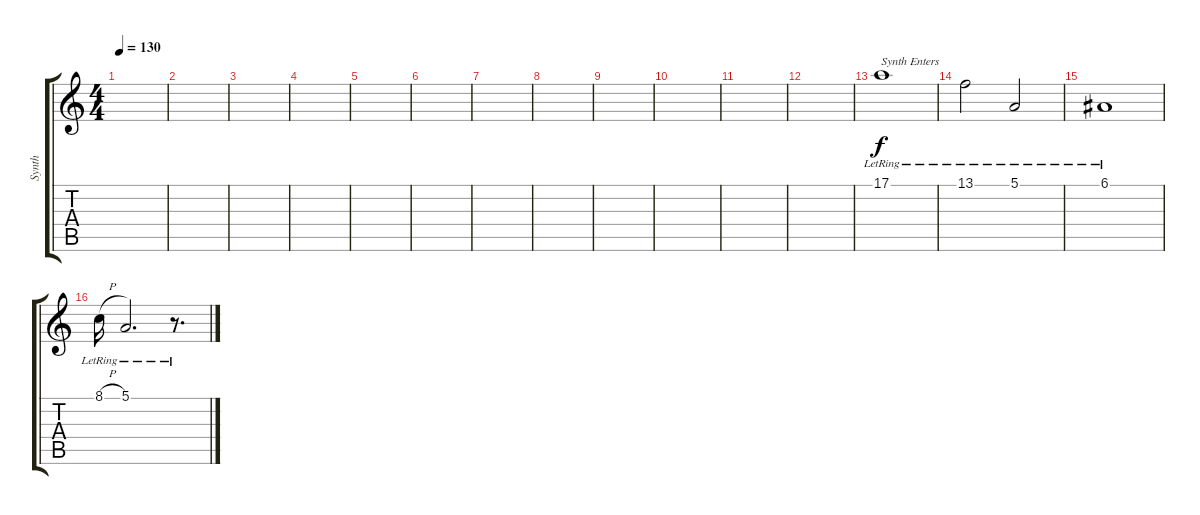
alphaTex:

\track ("Synth" "Synth") {instrument fx7echoes}
\staff {score tabs}
\tuning (E4 B3 G3 D3 A2 E2) {hide}
\ts (4 4)
\tempo 130
\clef g2
\ks c
|
|
|
|
|
|
|
|
|
|
|
|
17.1{lr}.1{txt "Synth Enters"} |
13.1{lr}.2 5.1{lr}.2 |
6.1{lr}.1 |
8.1{h lr}.16 5.1{lr}.2{d} r.8{d}
